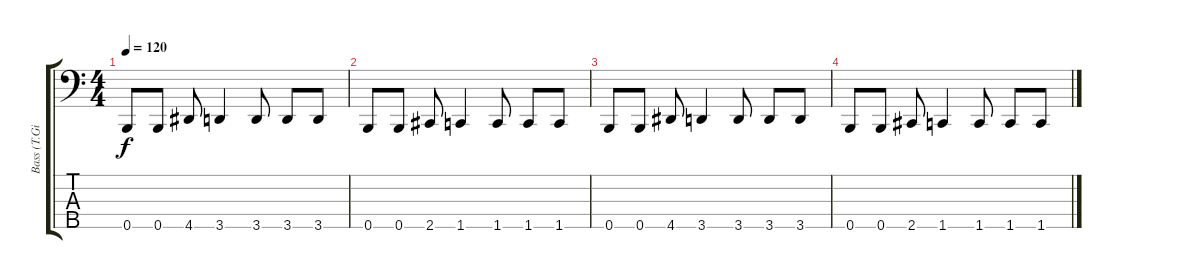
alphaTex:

\track ("Bass (T.Giessler)" "Bass (T.Gi") {instrument electricbasspick}
\staff {score tabs}
\tuning (G2 D2 A1 E1 B0) {hide}
\ts (4 4)
\tempo 120
\clef f4
\ks c
0.5.8{dy f} 0.5.8 4.5.8 3.5.4 3.5.8 3.5.8 3.5.8 |
0.5.8 0.5.8 2.5.8 1.5.4 1.5.8 1.5.8 1.5.8 |
0.5.8 0.5.8 4.5.8 3.5.4 3.5.8 3.5.8 3.5.8 |
0.5.8 0.5.8 2.5.8 1.5.4 1.5.8 1.5.8 1.5.8
